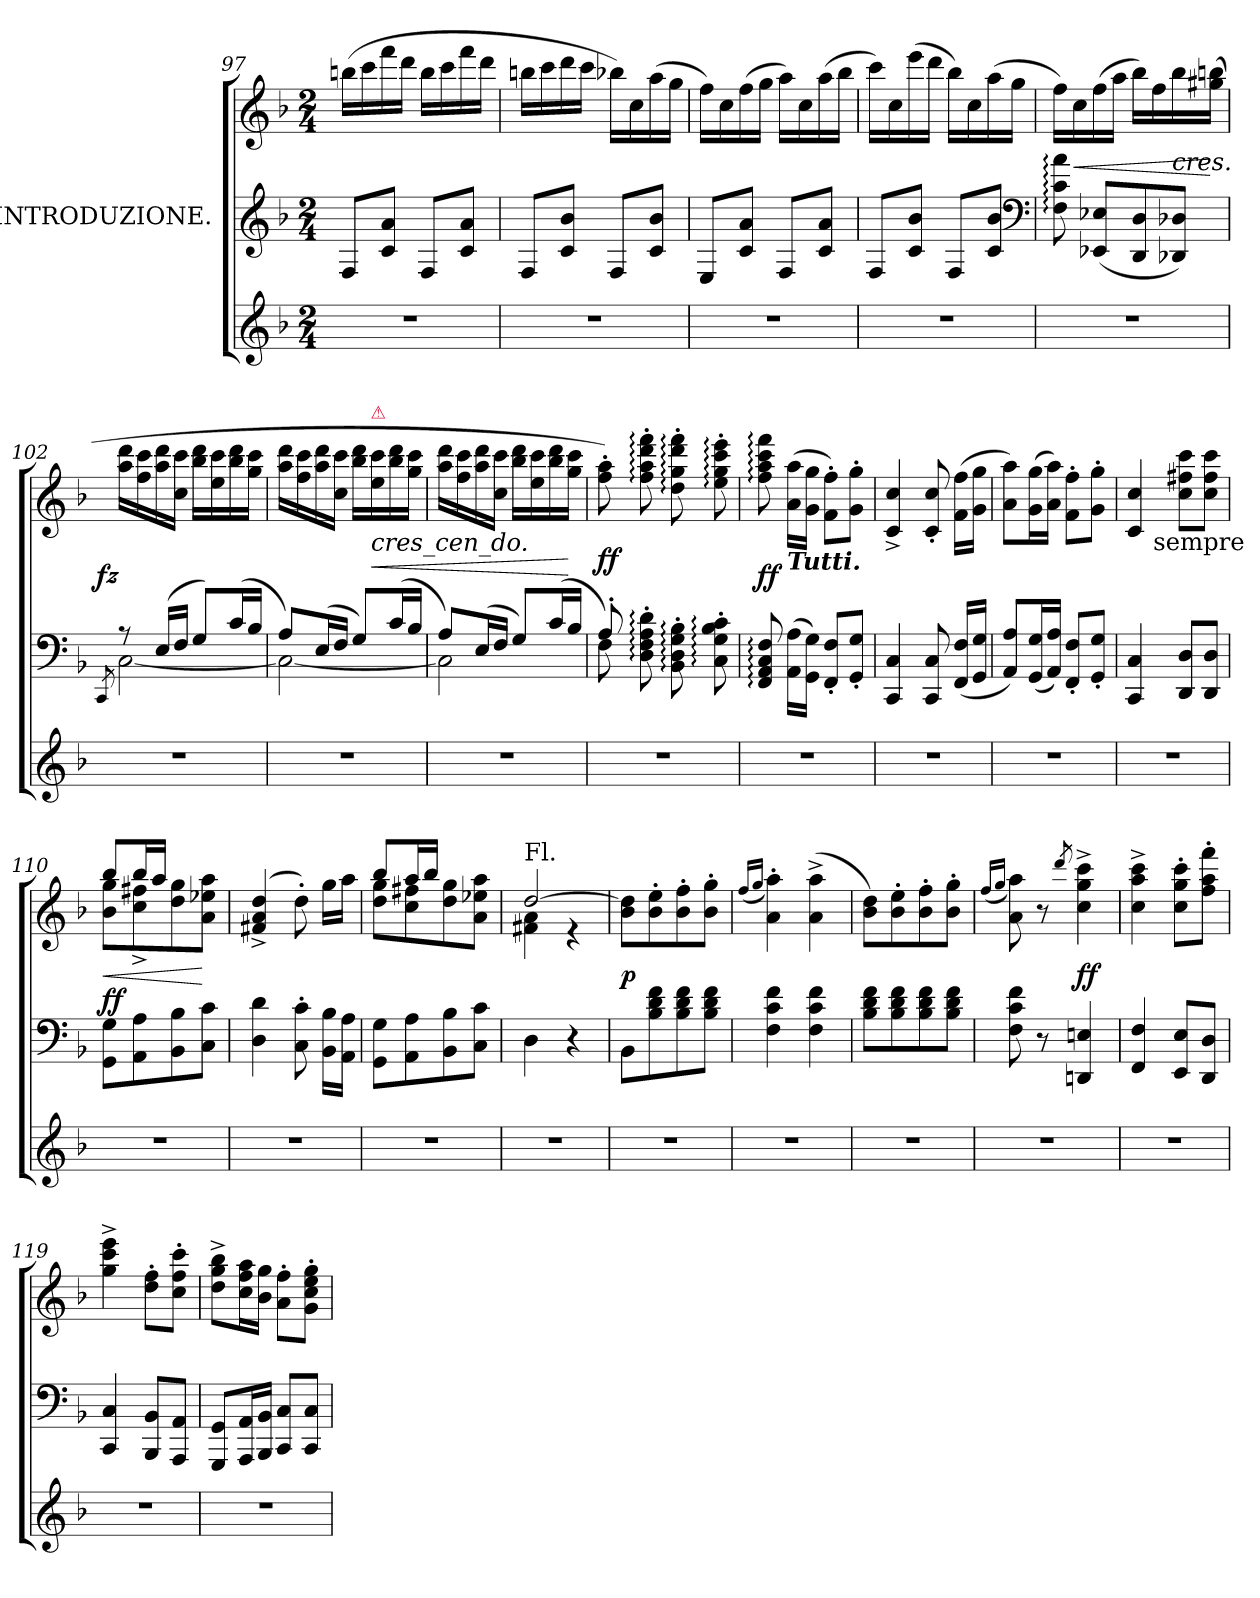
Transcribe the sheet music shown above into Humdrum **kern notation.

**kern	**kern	**kern	**dynam
*part2	*part1	*part1	*part1
*staff3	*staff2	*staff1	*staff1/2
*	*I"INTRODUZIONE.	*	*
*clefG2	*clefG2	*clefG2	*
*k[b-]	*k[b-]	*k[b-]	*
*F:	*F:	*F:	*
*M2/4	*M2/4	*M2/4	*
=97	=97	=97	=97
2r	8FL	(16bbnLL	.
.	.	16ccc	.
.	8c 8aJ	16fff	.
.	.	16dddJJ	.
.	8FL	16bbLL	.
.	.	16ccc	.
.	8c 8aJ	16fff	.
.	.	16dddJJ	.
=98	=98	=98	=98
2r	8FL	16bbnLL	.
.	.	16ccc	.
.	8c 8b-J	16ddd	.
.	.	16cccJJ	.
.	8FL	16bb-XLL)	.
.	.	16cc	.
.	8c 8b-J	(>16aa	.
.	.	16ggJJ	.
=99	=99	=99	=99
2r	8EL	16ffLL)	.
.	.	16cc	.
.	8c 8aJ	(16ff	.
.	.	16ggJJ	.
.	8FL	16aaLL)	.
.	.	16cc	.
.	8c 8aJ	(16aa	.
.	.	16bb-JJ	.
=100	=100	=100	=100
2r	8FL	16cccLL)	.
.	.	16cc	.
.	8c 8b-J	(16eee	.
.	.	16dddJJ	.
.	8FL	16bb-LL)	.
.	.	16cc	.
.	8c 8b-J	(16aa	.
.	.	16ggJJ	.
*	*clefF4	*	*
=101	=101	=101	=101
2r	8F: 8c: 8a:	16ffLL)	.
.	.	16cc	<
.	(8EE-X 8E-XL	(16ff	.
.	.	16aaJJ	.
.	8DD 8D	16bb-LL)	.
.	.	16ff	.
!	!	!LO:TX:c:i:t=cres.	!
.	8DD-X 8D-XJ)	16bb-	.
.	.	(16gg#X 16bbnJJ	[
=102	=102	=102	=102
*	*^	*	*
.	.	8qCC/	.	.
!	!	!	!	!LO:DY:rj
2r	8rA	[2C	16aa 16dddLL	fz
.	.	.	16ff 16ccc	.
.	(<16ELL	.	16aa 16ddd	.
.	16FJJ	.	16cc 16cccJJ	.
.	8GL)	.	16bb- 16dddLL	.
.	.	.	16ee 16ccc	.
.	(<16cL	.	16bb- 16ddd	.
.	16B-JJ	.	16gg 16cccJJ	.
=103	=103	=103	=103	=103
2r	8AL)	2C_	16aa 16dddLL	.
.	.	.	16ff 16ccc	.
.	(<16EL	.	16aa 16ddd	.
.	16FJJ	.	16cc 16cccJJ	.
.	8GL)	.	16bb- 16dddLL	.
!	!	!	!LO:TX:a:color=crimson:t=⚠	!
!	!	!	!LO:TX:b:i:t=cres_cen_do.	!
.	.	.	16ee 16ccc	<
.	(<16cL	.	16bb- 16ddd	.
.	16B-JJ	.	16gg 16cccJJ	.
=104	=104	=104	=104	=104
2r	8AL)	2C]	16aa 16dddLL	.
.	.	.	16ff 16ccc	.
.	(<16EL	.	16aa 16ddd	.
.	16FJJ	.	16cc 16cccJJ	.
.	8GL)	.	16bb- 16dddLL	.
.	.	.	16ee 16ccc	.
.	(<16cL	.	16bb- 16ddd	.
.	16B-JJ	.	16gg 16cccJJ	[
=105	=105	=105	=105	=105
2r	8A'>)	8F	8ff'> 8aa'>)	ff
.	8reyy	8D:'> 8F:'> 8A:'> 8d:'>	8ff:'> 8aa:'> 8ddd:'> 8fff:'>	.
.	4reyy	8BB-:'> 8D:'> 8G:'> 8B-:'>	8dd:'> 8gg:'> 8ddd:'> 8fff:'>	.
.	.	8C:'> 8G:'> 8B-:'> 8c:'>	8ee:'> 8gg:'> 8ccc:'> 8eee:'>	.
*	*v	*v	*	*
=106	=106	=106	=106
2r	8FF: 8AA: 8C: 8F:	8ff: 8aa: 8ccc: 8fff:	ff
!	!	!LO:TX:b:Bi:t=Tutti.	!
.	(16AA!\ 16A!\LL	(16a!\ 16aa!\LL	.
.	16GG!\ 16G!\JJ)	16g!\ 16gg!\JJ	.
.	8FF!'</ 8F!'</L	8f!'>\ 8ff!'>\L)	.
.	8GG!'</ 8G!'</J	8g!'>\ 8gg!'>\J	.
=107	=107	=107	=107
2r	4CC! 4C!	4c!^< 4cc!^<	.
.	8CC! 8C!	8c!'< 8cc!'<	.
.	(16FF! 16F!LL	(16f!\ 16ff!\LL	.
.	16GG! 16G!JJ	16g!\ 16gg!\JJ	.
=108	=108	=108	=108
2r	8AA!/ 8A!/L)	8a!\ 8aa!\L)	.
.	(16GG!/ 16G!/L	(16g!\ 16gg!\L	.
.	16AA!/ 16A!/JJ)	16a!\ 16aa!\JJ)	.
.	8FF!'< 8F!'<L	8f!'>\ 8ff!'>\L	.
.	8GG!'< 8G!'<J	8g!'>\ 8gg!'>\J	.
=109	=109	=109	=109
*	*	*^	*
2r	4CC! 4C!	4c! 4cc!	8ryy	.
!	!	!	!LO:TX:b:t=sempre	!
.	.	.	4.ryy	.
.	8DD! 8D!L	8cc!\ 8ff#X!\ 8ccc!\L	.	.
.	8DD! 8D!J	8cc! 8ff#! 8ccc!J	.	.
=110	=110	=110	=110	=110
!	!	!	!	!LO:HP:b
2r	8GG!\ 8G!\L	8bb-!L	8b-!\ 8gg!\L	< ff
.	8AA!\ 8A!\	16bb-!L	8cc!^<\ 8ff#X!^<\	.
.	.	16aa!JJ	.	.
.	8BB-!\ 8B-!\	4rgggyy	8dd!\ 8gg!\	.
.	8C!\ 8c!\J	.	8a!\ 8ee-X!\ 8aa!\J	[
*	*	*v	*v	*
=111	=111	=111	=111
2r	4D! 4d!	(4f#X!^</ 4a!^</ 4dd!^</	.
.	8C!'> 8c!'>	8dd'>!)	.
.	16BB-!\ 16B-!\LL	16gg!\LL	.
.	16AA!\ 16A!\JJ	16aa!\JJ	.
=112	=112	=112	=112
*	*	*^	*
2r	8GG!\ 8G!\L	8bb-!L	8dd!\ 8gg!\L	.
.	8AA!\ 8A!\	16aa!L	8cc!\ 8ff#X!\	.
.	.	16bb-!JJ	.	.
.	8BB-!\ 8B-!\	4rgggyy	8dd!\ 8gg!\	.
.	8C!\ 8c!\J	.	8a!\ 8ee-X!\ 8aa!\J	.
=113	=113	=113	=113	=113
!	!	!LO:TX:a:t=Fl.	!	!
2r	4D!	[2dd!	4f#X! 4a!	.
.	4r	.	4r	.
*	*	*v	*v	*
=114	=114	=114	=114
2r	8BB-!\L	8b-!\ 8dd!]\L	p
.	8B-!\ 8d!\ 8f!\	8b-!'>\ 8ee!'>\	.
.	8B-!\ 8d!\ 8f!\	8b-!'>\ 8ff!'>\	.
.	8B-!\ 8d!\ 8f!\J	8b-!'>\ 8gg!'>\J	.
=115	=115	=115	=115
.	.	(<16qqff!LL	.
.	.	16qqgg!JJ	.
2r	4F! 4c! 4f!	4a!'> 4aa!'>)	.
.	4F! 4c! 4f!	(4a!^> 4aa!^>	.
=116	=116	=116	=116
2r	8B-!\ 8d!\ 8f!\L	8b-!\ 8dd!\L)	.
.	8B-!\ 8d!\ 8f!\	8b-!'>\ 8ee!'>\	.
.	8B-!\ 8d!\ 8f!\	8b-!'>\ 8ff!'>\	.
.	8B-!\ 8d!\ 8f!\J	8b-!'>\ 8gg!'>\J	.
=117	=117	=117	=117
.	.	(<16qqff!LL	.
.	.	16qqgg!JJ	.
2r	8F! 8c! 8f!	8a! 8aa!)	.
.	8r	8r	.
.	.	8qddd!	.
.	4DDn! 4En!	4cc!^< 4gg!^< 4ccc!^<	ff
=118	=118	=118	=118
2r	4FF! 4F!	4cc!^< 4aa!^< 4ccc!^<	.
.	8EE! 8E!L	8cc!'>\ 8gg!'>\ 8ccc!'>\L	.
.	8DD! 8D!J	8ff!'>\ 8aa!'>\ 8fff!'>\J	.
=119	=119	=119	=119
2r	4CC! 4C!	4gg!^< 4ccc!^< 4eee!^<	.
.	8BBB-! 8BB-!L	8dd!'>\ 8ff!'>\L	.
.	8AAA! 8AA!J	8cc!'>\ 8ff!'>\ 8ccc!'>\J	.
=120	=120	=120	=120
2r	8GGG! 8GG!L	8dd!^<\ 8gg!^<\ 8bb-!^<\L	.
.	16AAA! 16AA!L	16cc!\ 16ff!\ 16aa!\L	.
.	16BBB-! 16BB-!JJ	16b-!\ 16gg!\JJ	.
.	8CC! 8C!L	8a!'>\ 8ff!'>\L	.
.	8CC! 8C!J	8g!'>\ 8cc!'>\ 8ee!'>\ 8gg!'>\J	.
=	=	=	=
*-	*-	*-	*-
